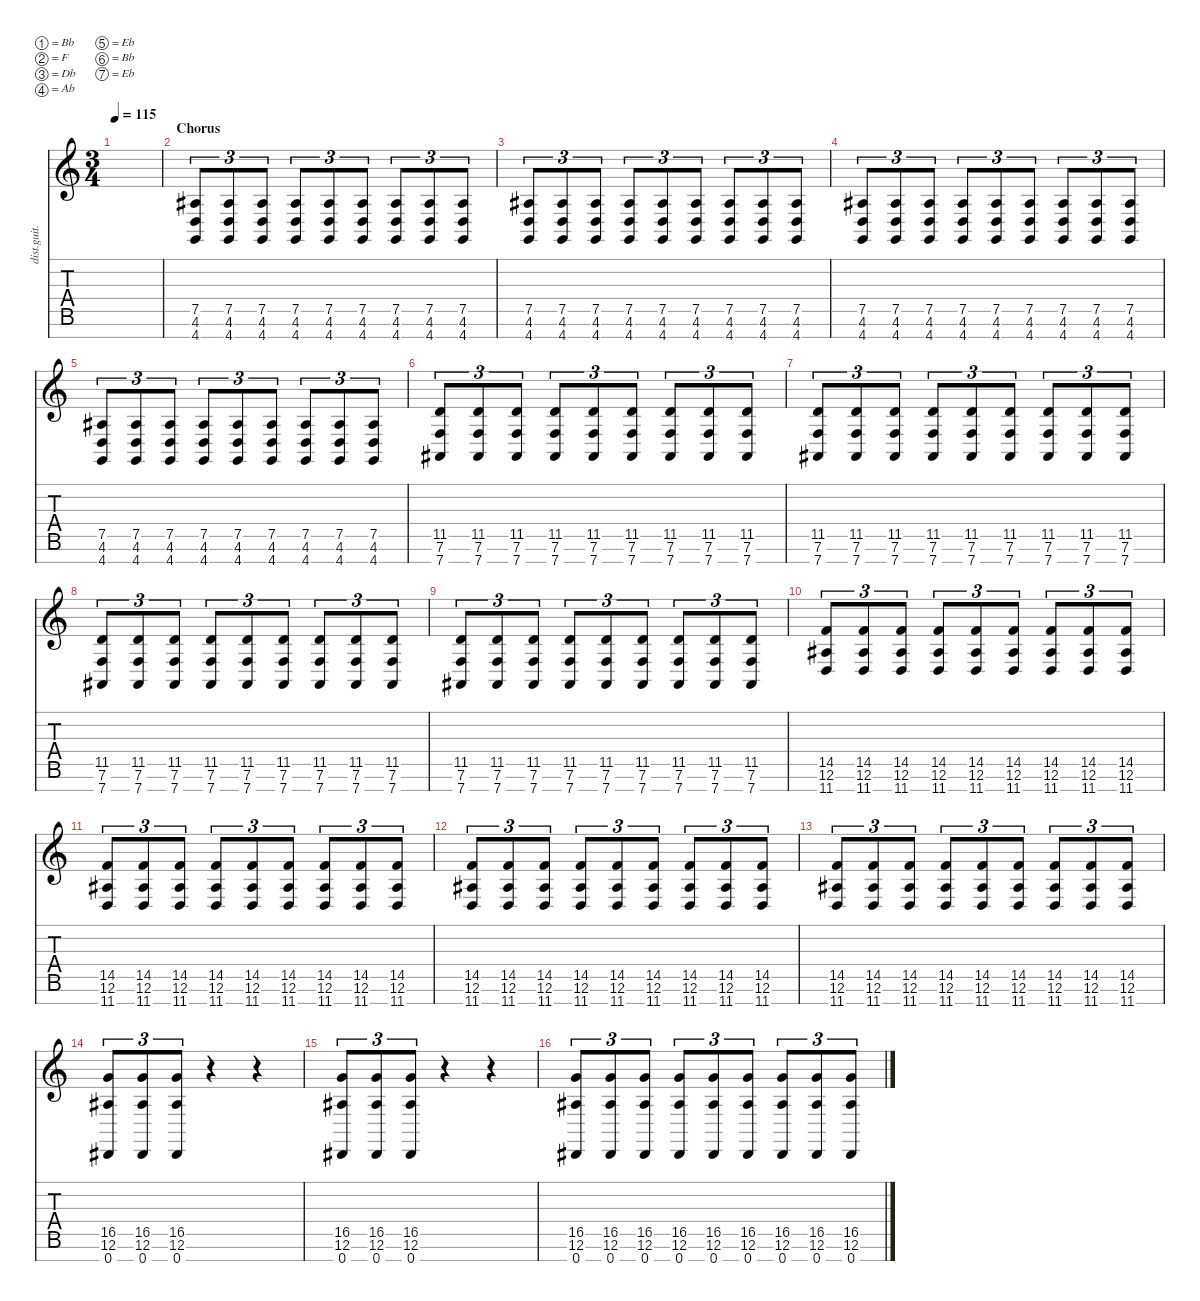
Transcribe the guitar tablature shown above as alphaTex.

\defaultSystemsLayout 4
\hideDynamics
\bracketExtendMode nobrackets
\track ("Guitar 2" "dist.guit.") {instrument distortionguitar}
\staff {score tabs}
\tuning (Bb3 F3 Db3 Ab2 Eb2 Bb1 Eb1)
\ts (3 4)
\tempo 115
\clef g2
\ks c
|
\section ("" "Chorus")
(4.7 4.6 7.5{acc #}).8{tu (3 2) dy f} (4.7 4.6 7.5{acc #}).8{tu (3 2)} (4.7 4.6 7.5{acc #}).8{tu (3 2)} (4.7 4.6 7.5{acc #}).8{tu (3 2)} (4.7 4.6 7.5{acc #}).8{tu (3 2)} (4.7 4.6 7.5{acc #}).8{tu (3 2)} (4.7 4.6 7.5{acc #}).8{tu (3 2)} (4.7 4.6 7.5{acc #}).8{tu (3 2)} (4.7 4.6 7.5{acc #}).8{tu (3 2)} |
(4.7 4.6 7.5{acc #}).8{tu (3 2)} (4.7 4.6 7.5{acc #}).8{tu (3 2)} (4.7 4.6 7.5{acc #}).8{tu (3 2)} (4.7 4.6 7.5{acc #}).8{tu (3 2)} (4.7 4.6 7.5{acc #}).8{tu (3 2)} (4.7 4.6 7.5{acc #}).8{tu (3 2)} (4.7 4.6 7.5{acc #}).8{tu (3 2)} (4.7 4.6 7.5{acc #}).8{tu (3 2)} (4.7 4.6 7.5{acc #}).8{tu (3 2)} |
(4.7 4.6 7.5{acc #}).8{tu (3 2)} (4.7 4.6 7.5{acc #}).8{tu (3 2)} (4.7 4.6 7.5{acc #}).8{tu (3 2)} (4.7 4.6 7.5{acc #}).8{tu (3 2)} (4.7 4.6 7.5{acc #}).8{tu (3 2)} (4.7 4.6 7.5{acc #}).8{tu (3 2)} (4.7 4.6 7.5{acc #}).8{tu (3 2)} (4.7 4.6 7.5{acc #}).8{tu (3 2)} (4.7 4.6 7.5{acc #}).8{tu (3 2)} |
(4.7 4.6 7.5{acc #}).8{tu (3 2)} (4.7 4.6 7.5{acc #}).8{tu (3 2)} (4.7 4.6 7.5{acc #}).8{tu (3 2)} (4.7 4.6 7.5{acc #}).8{tu (3 2)} (4.7 4.6 7.5{acc #}).8{tu (3 2)} (4.7 4.6 7.5{acc #}).8{tu (3 2)} (4.7 4.6 7.5{acc #}).8{tu (3 2)} (4.7 4.6 7.5{acc #}).8{tu (3 2)} (4.7 4.6 7.5{acc #}).8{tu (3 2)} |
(7.7{acc #} 7.6 11.5).8{tu (3 2)} (7.7{acc #} 7.6 11.5).8{tu (3 2)} (7.7{acc #} 7.6 11.5).8{tu (3 2)} (7.7{acc #} 7.6 11.5).8{tu (3 2)} (7.7{acc #} 7.6 11.5).8{tu (3 2)} (7.7{acc #} 7.6 11.5).8{tu (3 2)} (7.7{acc #} 7.6 11.5).8{tu (3 2)} (7.7{acc #} 7.6 11.5).8{tu (3 2)} (7.7{acc #} 7.6 11.5).8{tu (3 2)} |
(7.7{acc #} 7.6 11.5).8{tu (3 2)} (7.7{acc #} 7.6 11.5).8{tu (3 2)} (7.7{acc #} 7.6 11.5).8{tu (3 2)} (7.7{acc #} 7.6 11.5).8{tu (3 2)} (7.7{acc #} 7.6 11.5).8{tu (3 2)} (7.7{acc #} 7.6 11.5).8{tu (3 2)} (7.7{acc #} 7.6 11.5).8{tu (3 2)} (7.7{acc #} 7.6 11.5).8{tu (3 2)} (7.7{acc #} 7.6 11.5).8{tu (3 2)} |
(7.7{acc #} 7.6 11.5).8{tu (3 2)} (7.7{acc #} 7.6 11.5).8{tu (3 2)} (7.7{acc #} 7.6 11.5).8{tu (3 2)} (7.7{acc #} 7.6 11.5).8{tu (3 2)} (7.7{acc #} 7.6 11.5).8{tu (3 2)} (7.7{acc #} 7.6 11.5).8{tu (3 2)} (7.7{acc #} 7.6 11.5).8{tu (3 2)} (7.7{acc #} 7.6 11.5).8{tu (3 2)} (7.7{acc #} 7.6 11.5).8{tu (3 2)} |
(7.7{acc #} 7.6 11.5).8{tu (3 2)} (7.7{acc #} 7.6 11.5).8{tu (3 2)} (7.7{acc #} 7.6 11.5).8{tu (3 2)} (7.7{acc #} 7.6 11.5).8{tu (3 2)} (7.7{acc #} 7.6 11.5).8{tu (3 2)} (7.7{acc #} 7.6 11.5).8{tu (3 2)} (7.7{acc #} 7.6 11.5).8{tu (3 2)} (7.7{acc #} 7.6 11.5).8{tu (3 2)} (7.7{acc #} 7.6 11.5).8{tu (3 2)} |
(12.6{acc #} 14.5 11.7).8{tu (3 2)} (12.6{acc #} 14.5 11.7).8{tu (3 2)} (12.6{acc #} 14.5 11.7).8{tu (3 2)} (12.6{acc #} 14.5 11.7).8{tu (3 2)} (12.6{acc #} 14.5 11.7).8{tu (3 2)} (12.6{acc #} 14.5 11.7).8{tu (3 2)} (12.6{acc #} 14.5 11.7).8{tu (3 2)} (12.6{acc #} 14.5 11.7).8{tu (3 2)} (12.6{acc #} 14.5 11.7).8{tu (3 2)} |
(12.6{acc #} 14.5 11.7).8{tu (3 2)} (12.6{acc #} 14.5 11.7).8{tu (3 2)} (12.6{acc #} 14.5 11.7).8{tu (3 2)} (12.6{acc #} 14.5 11.7).8{tu (3 2)} (12.6{acc #} 14.5 11.7).8{tu (3 2)} (12.6{acc #} 14.5 11.7).8{tu (3 2)} (12.6{acc #} 14.5 11.7).8{tu (3 2)} (12.6{acc #} 14.5 11.7).8{tu (3 2)} (12.6{acc #} 14.5 11.7).8{tu (3 2)} |
(12.6{acc #} 14.5 11.7).8{tu (3 2)} (12.6{acc #} 14.5 11.7).8{tu (3 2)} (12.6{acc #} 14.5 11.7).8{tu (3 2)} (12.6{acc #} 14.5 11.7).8{tu (3 2)} (12.6{acc #} 14.5 11.7).8{tu (3 2)} (12.6{acc #} 14.5 11.7).8{tu (3 2)} (12.6{acc #} 14.5 11.7).8{tu (3 2)} (12.6{acc #} 14.5 11.7).8{tu (3 2)} (12.6{acc #} 14.5 11.7).8{tu (3 2)} |
(12.6{acc #} 14.5 11.7).8{tu (3 2)} (12.6{acc #} 14.5 11.7).8{tu (3 2)} (12.6{acc #} 14.5 11.7).8{tu (3 2)} (12.6{acc #} 14.5 11.7).8{tu (3 2)} (12.6{acc #} 14.5 11.7).8{tu (3 2)} (12.6{acc #} 14.5 11.7).8{tu (3 2)} (12.6{acc #} 14.5 11.7).8{tu (3 2)} (12.6{acc #} 14.5 11.7).8{tu (3 2)} (12.6{acc #} 14.5 11.7).8{tu (3 2)} |
(0.7{acc #} 12.6{acc #} 16.5).8{tu (3 2) dy mf} (0.7{acc #} 12.6{acc #} 16.5).8{tu (3 2)} (0.7{acc #} 12.6{acc #} 16.5).8{tu (3 2)} r.4 r.4 |
(0.7{acc #} 12.6{acc #} 16.5).8{tu (3 2)} (0.7{acc #} 12.6{acc #} 16.5).8{tu (3 2)} (0.7{acc #} 12.6{acc #} 16.5).8{tu (3 2)} r.4 r.4 |
(0.7{acc #} 12.6{acc #} 16.5).8{tu (3 2)} (0.7{acc #} 12.6{acc #} 16.5).8{tu (3 2)} (0.7{acc #} 12.6{acc #} 16.5).8{tu (3 2)} (0.7{acc #} 12.6{acc #} 16.5).8{tu (3 2)} (0.7{acc #} 12.6{acc #} 16.5).8{tu (3 2)} (0.7{acc #} 12.6{acc #} 16.5).8{tu (3 2)} (0.7{acc #} 12.6{acc #} 16.5).8{tu (3 2)} (0.7{acc #} 12.6{acc #} 16.5).8{tu (3 2)} (0.7{acc #} 12.6{acc #} 16.5).8{tu (3 2)}
